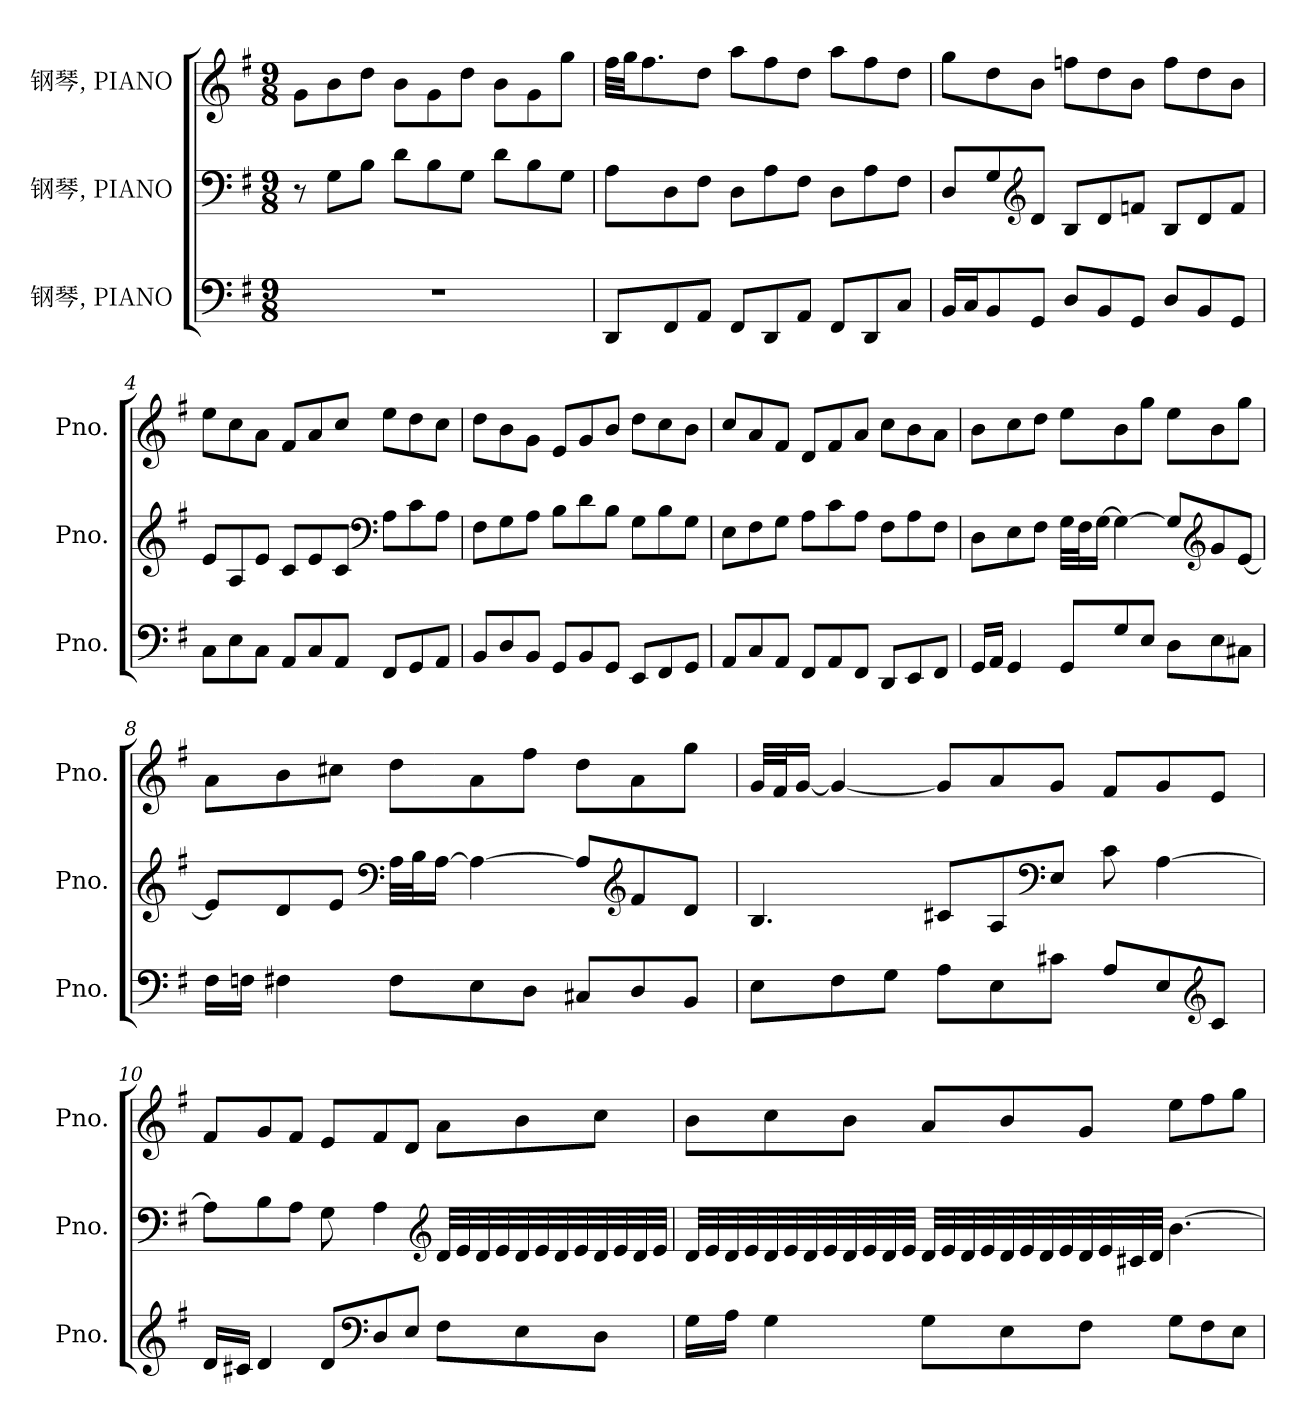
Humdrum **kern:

**kern	**kern	**kern
*part3	*part2	*part1
*staff3	*staff2	*staff1
*I"钢琴, PIANO	*I"钢琴, PIANO	*I"钢琴, PIANO
*I'Pno.	*I'Pno.	*I'Pno.
*clefF4	*clefF4	*clefG2
*k[f#]	*k[f#]	*k[f#]
*M9/8	*M9/8	*M9/8
*MM121	*MM121	*MM121
=1	=1	=1
8%9r	8r	8g\L
.	8G\L	8b\
.	8B\J	8dd\J
.	8d\L	8b\L
.	8B\	8g\
.	8G\J	8dd\J
.	8d\L	8b\L
.	8B\	8g\
.	8G\J	8gg\J
=2	=2	=2
8DD/L	8A\L	32ff#\LLL
.	.	32gg\JJ
.	.	8.ff#\
8FF#/	8D\	.
8AA/J	8F#\J	8dd\J
8FF#/L	8D\L	8aa\L
8DD/	8A\	8ff#\
8AA/J	8F#\J	8dd\J
8FF#/L	8D\L	8aa\L
8DD/	8A\	8ff#\
8C/J	8F#\J	8dd\J
=3	=3	=3
16BB/LL	8D/L	8gg\L
16C/J	.	.
8BB/	8G/	8dd\
*	*clefG2	*
8GG/J	8d/J	8b\J
8D/L	8B/L	8ffn\L
8BB/	8d/	8dd\
8GG/J	8fn/J	8b\J
8D/L	8B/L	8ff\L
8BB/	8d/	8dd\
8GG/J	8f/J	8b\J
!!LO:LB:g=z
=4	=4	=4
8C\L	8e/L	8ee\L
8E\	8A/	8cc\
8C\J	8e/J	8a\J
8AA/L	8c/L	8f#/L
8C/	8e/	8a/
8AA/J	8c/J	8cc/J
*	*clefF4	*
8FF#/L	8A\L	8ee\L
8GG/	8c\	8dd\
8AA/J	8A\J	8cc\J
=5	=5	=5
8BB/L	8F#\L	8dd\L
8D/	8G\	8b\
8BB/J	8A\J	8g\J
8GG/L	8B\L	8e/L
8BB/	8d\	8g/
8GG/J	8B\J	8b/J
8EE/L	8G\L	8dd\L
8FF#/	8B\	8cc\
8GG/J	8G\J	8b\J
=6	=6	=6
8AA/L	8E\L	8cc/L
8C/	8F#\	8a/
8AA/J	8G\J	8f#/J
8FF#/L	8A\L	8d/L
8AA/	8c\	8f#/
8FF#/J	8A\J	8a/J
8DD/L	8F#\L	8cc\L
8EE/	8A\	8b\
8FF#/J	8F#\J	8a\J
!!LO:LB:g=z
=7	=7	=7
16GG/LL	8D\L	8b\L
16AA/JJ	.	.
4GG/	8E\	8cc\
.	8F#\J	8dd\J
8GG/L	32G\LLL	8ee\L
.	32F#\J	.
.	[16G\JJ	.
8G/	4G\_	8b\
8E/J	.	8gg\J
8D\L	8G/L]	8ee\L
*	*clefG2	*
8E\	8g/	8b\
8C#X\J	[8e/J	8gg\J
=8	=8	=8
16F#\LL	8e/L]	8a\L
16Fn\JJ	.	.
4F#X\	8d/	8b\
.	8e/J	8cc#X\J
*	*clefF4	*
8F#\L	32A\LLL	8dd\L
.	32B\J	.
.	[16A\JJ	.
8E\	4A\_	8a\
8D\J	.	8ff#\J
8C#X/L	8A/L]	8dd\L
*	*clefG2	*
8D/	8f#/	8a\
8BB/J	8d/J	8gg\J
!!LO:LB:g=z
=9	=9	=9
8E\L	4.B/	32g/LLL
.	.	32f#/J
.	.	[16g/JJ
8F#\	.	4g/_
8G\J	.	.
8A\L	8c#X/L	8g/L]
8E\	8A/	8a/
*	*clefF4	*
8c#X\J	8E/J	8g/J
8A/L	8c#\	8f#/L
8E/	[4A\	8g/
*clefG2	*	*
8c#/J	.	8e/J
=10	=10	=10
16d/LL	8A\L]	8f#/L
16c#X/JJ	.	.
4d/	8B\	8g/
.	8A\J	8f#/J
8d/L	8G\	8e/L
*clefF4	*	*
8D/	4A\	8f#/
8E/J	.	8d/J
*	*clefG2	*
8F#\L	32d/LLL	8a\L
.	32e/	.
.	32d/	.
.	32e/	.
8E\	32d/	8b\
.	32e/	.
.	32d/	.
.	32e/	.
8D\J	32d/	8cc\J
.	32e/	.
.	32d/	.
.	32e/JJJ	.
!!LO:PB:g=z
=11	=11	=11
16G\LL	32d/LLL	8b\L
.	32e/	.
16A\JJ	32d/	.
.	32e/	.
4G\	32d/	8cc\
.	32e/	.
.	32d/	.
.	32e/	.
.	32d/	8b\J
.	32e/	.
.	32d/	.
.	32e/JJJ	.
8G\L	32d/LLL	8a/L
.	32e/	.
.	32d/	.
.	32e/	.
8E\	32d/	8b/
.	32e/	.
.	32d/	.
.	32e/	.
8F#\J	32d/	8g/J
.	32e/	.
.	32c#X/	.
.	32d/JJJ	.
8G\L	[4.b\	8ee\L
8F#\	.	8ff#\
8E\J	.	8gg\J
=	=	=
*-	*-	*-
